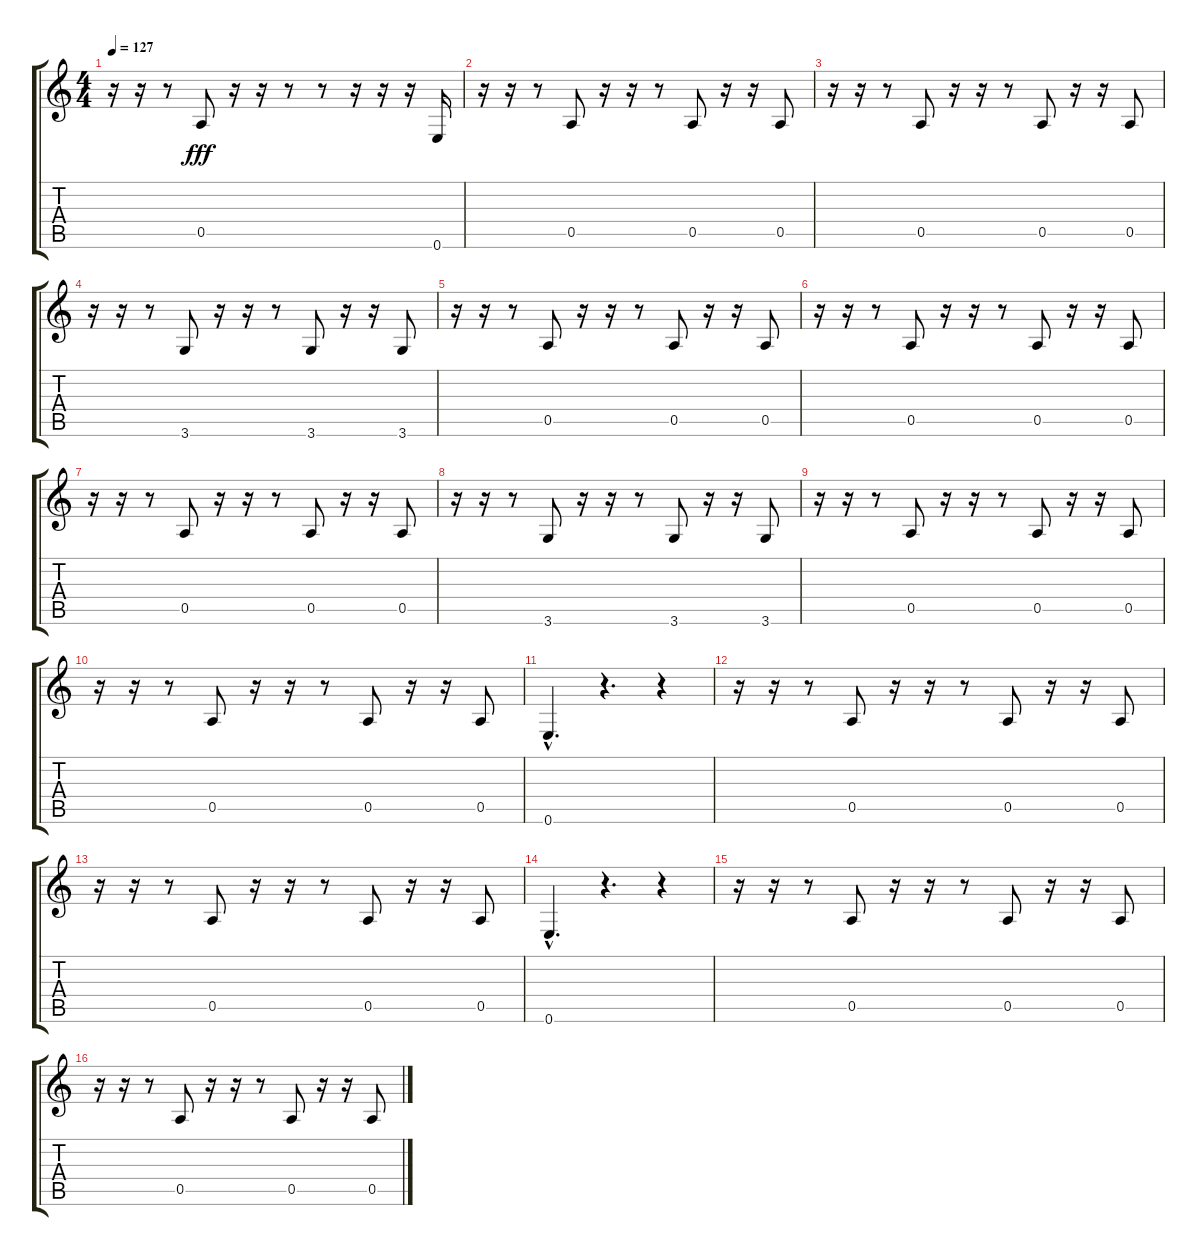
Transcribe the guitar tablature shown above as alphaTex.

\track "" {instrument acousticbass}
\staff {score tabs}
\tuning (E4 B3 G3 D3 A2 E2) {hide}
\ts (4 4)
\tempo 127
\clef g2
\ks c
r.16{dy fff} r.16 r.8 0.5.8 r.16 r.16 r.8 r.8 r.16 r.16 r.16 0.6.16 |
r.16 r.16 r.8 0.5.8 r.16 r.16 r.8 0.5.8 r.16 r.16 0.5.8 |
r.16 r.16 r.8 0.5.8 r.16 r.16 r.8 0.5.8 r.16 r.16 0.5.8 |
r.16 r.16 r.8 3.6.8 r.16 r.16 r.8 3.6.8 r.16 r.16 3.6.8 |
r.16 r.16 r.8 0.5.8 r.16 r.16 r.8 0.5.8 r.16 r.16 0.5.8 |
r.16 r.16 r.8 0.5.8 r.16 r.16 r.8 0.5.8 r.16 r.16 0.5.8 |
r.16 r.16 r.8 0.5.8 r.16 r.16 r.8 0.5.8 r.16 r.16 0.5.8 |
r.16 r.16 r.8 3.6.8 r.16 r.16 r.8 3.6.8 r.16 r.16 3.6.8 |
r.16 r.16 r.8 0.5.8 r.16 r.16 r.8 0.5.8 r.16 r.16 0.5.8 |
r.16 r.16 r.8 0.5.8 r.16 r.16 r.8 0.5.8 r.16 r.16 0.5.8 |
0.6{hac}.4{d instrument acousticbass} r.4{d} r.4 |
r.16 r.16 r.8 0.5.8 r.16 r.16 r.8 0.5.8 r.16 r.16 0.5.8 |
r.16 r.16 r.8 0.5.8 r.16 r.16 r.8 0.5.8 r.16 r.16 0.5.8 |
0.6{hac}.4{d} r.4{d} r.4 |
r.16 r.16 r.8 0.5.8 r.16 r.16 r.8 0.5.8 r.16 r.16 0.5.8 |
r.16 r.16 r.8 0.5.8 r.16 r.16 r.8 0.5.8 r.16 r.16 0.5.8
